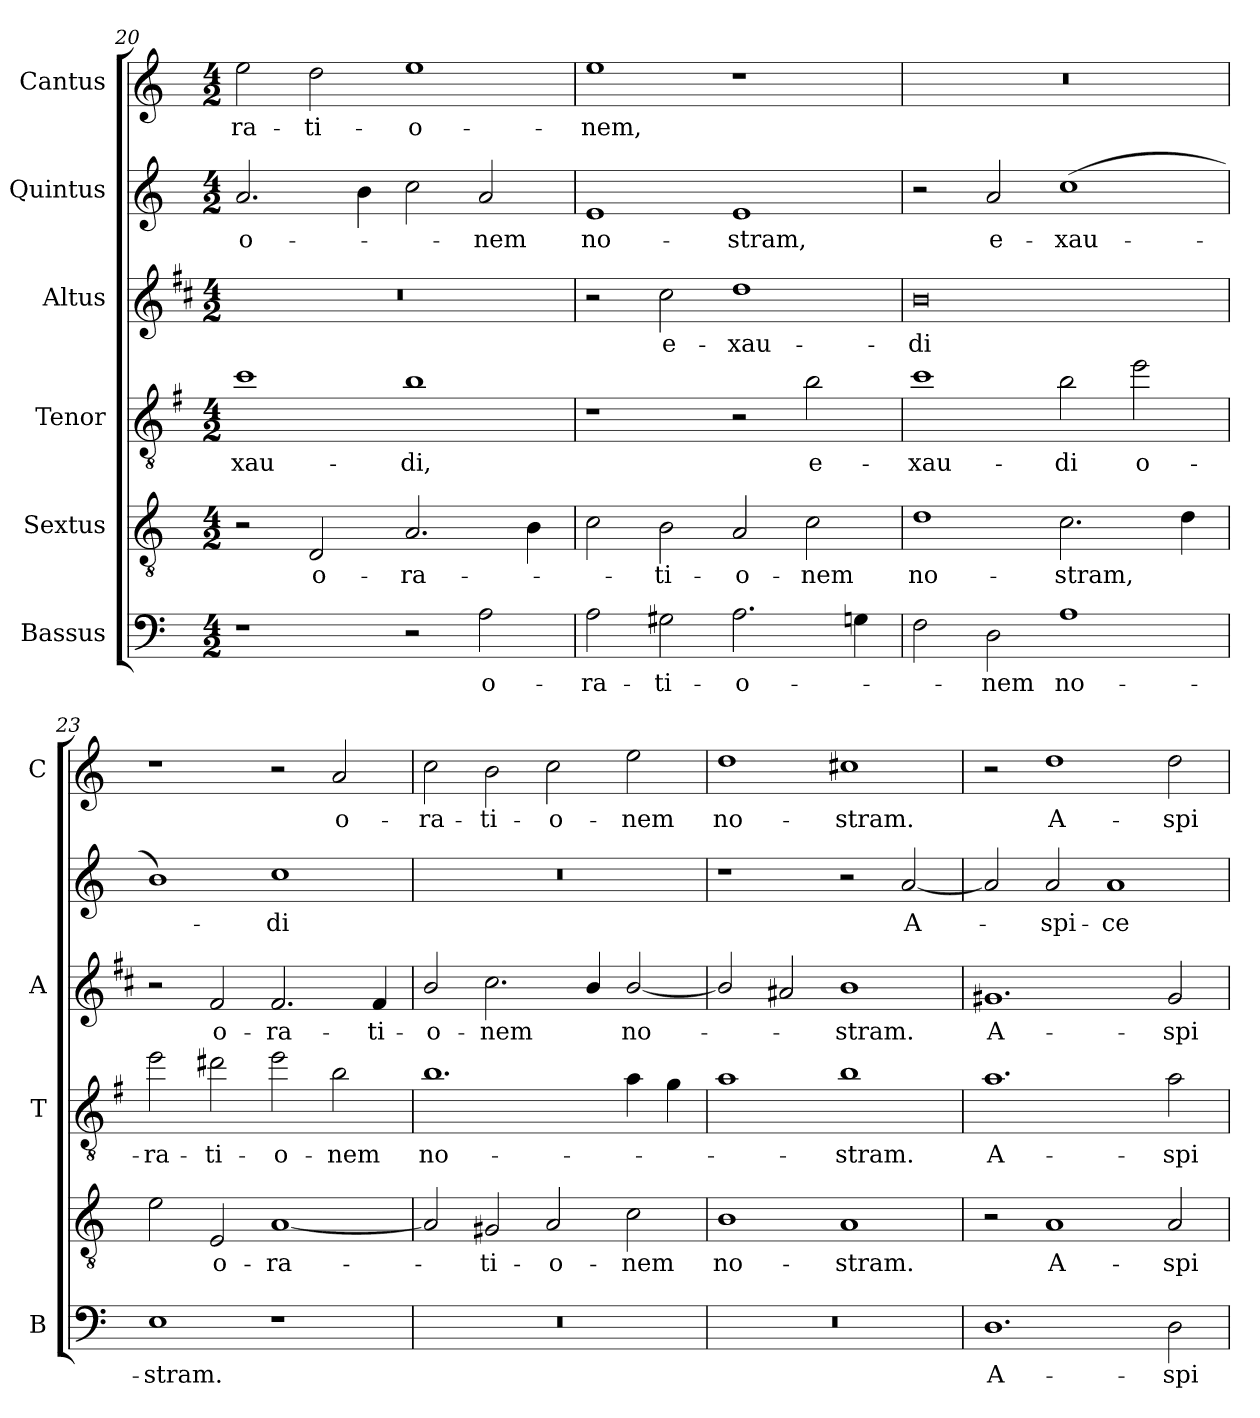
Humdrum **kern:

**kern	**text	**kern	**text	**kern	**text	**kern	**text	**kern	**text	**kern	**text
*part6	*part6	*part5	*part5	*part4	*part4	*part3	*part3	*part2	*part2	*part1	*part1
*staff6	*staff6	*staff5	*staff5	*staff4	*staff4	*staff3	*staff3	*staff2	*staff2	*staff1	*staff1
*I"Bassus	*	*I"Sextus	*	*I"Tenor	*	*I"Altus	*	*I"Quintus	*	*I"Cantus	*
*I'B	*	*	*	*I'T	*	*I'A	*	*	*	*I'C	*
*clefF4	*	*clefGv2	*	*clefGv2	*	*clefG2	*	*clefG2	*	*clefG2	*
*	*	*	*	*ITrd4c7	*	*ITrd1c2	*	*	*	*	*
*k[]	*	*k[]	*	*k[]	*	*k[]	*	*k[]	*	*k[]	*
*C:	*	*C:	*	*C:	*	*C:	*	*C:	*	*C:	*
*M4/2	*	*M4/2	*	*M4/2	*	*M4/2	*	*M4/2	*	*M4/2	*
=20	=20	=20	=20	=20	=20	=20	=20	=20	=20	=20	=20
!	!	!	!	!	!LO:LY:b	!	!	!	!LO:LY:b	!	!LO:LY:b
1r	.	2r	.	1f	-xau-	0r	.	2.a/	-o-	2ee\	-ra-
!	!	!	!LO:LY:b	!	!	!	!	!	!	!	!LO:LY:b
.	.	2D/	o-	.	.	.	.	.	.	2dd\	-ti-
.	.	.	.	.	.	.	.	4b\	.	.	.
!	!	!	!LO:LY:b	!	!LO:LY:b	!	!	!	!	!	!LO:LY:b
2r	.	2.A/	-ra-	1e	-di,	.	.	2cc\	.	1ee	-o-
!	!LO:LY:b	!	!	!	!	!	!	!	!LO:LY:b	!	!
2A\	o-	.	.	.	.	.	.	2a/	-nem	.	.
.	.	4B\	.	.	.	.	.	.	.	.	.
=21	=21	=21	=21	=21	=21	=21	=21	=21	=21	=21	=21
!	!LO:LY:b	!	!	!	!	!	!	!	!LO:LY:b	!	!LO:LY:b
2A\	-ra-	2c\	.	1r	.	2r	.	1e	no-	1ee	-nem,
!	!LO:LY:b	!	!LO:LY:b	!	!	!	!LO:LY:b	!	!	!	!
2G#X\	-ti-	2B\	-ti-	.	.	2b\	e-	.	.	.	.
!	!LO:LY:b	!	!LO:LY:b	!	!	!	!LO:LY:b	!	!LO:LY:b	!	!
2.A\	-o-	2A/	-o-	2r	.	1cc	-xau-	1e	-stram,	1r	.
!	!	!	!LO:LY:b	!	!LO:LY:b	!	!	!	!	!	!
.	.	2c\	-nem	2e\	e-	.	.	.	.	.	.
4Gn\	.	.	.	.	.	.	.	.	.	.	.
=22	=22	=22	=22	=22	=22	=22	=22	=22	=22	=22	=22
!	!	!	!LO:LY:b	!	!LO:LY:b	!	!LO:LY:b	!	!	!	!
2F\	.	1d	no-	1f	-xau-	0a	-di	2r	.	0r	.
!	!LO:LY:b	!	!	!	!	!	!	!	!LO:LY:b	!	!
2D\	-nem	.	.	.	.	.	.	2a/	e-	.	.
!	!LO:LY:b	!	!LO:LY:b	!	!LO:LY:b	!	!	!	!LO:LY:b	!	!
1A	no-	2.c\	-stram,	2e\	-di	.	.	(>1cc	-xau-	.	.
!	!	!	!	!	!LO:LY:b	!	!	!	!	!	!
.	.	.	.	2a\	o-	.	.	.	.	.	.
.	.	4d\	.	.	.	.	.	.	.	.	.
!!LO:LB:g=z
=23	=23	=23	=23	=23	=23	=23	=23	=23	=23	=23	=23
!	!LO:LY:b	!	!	!	!LO:LY:b	!	!	!	!	!	!
1E	-stram.	2e\	.	2a\	-ra-	2r	.	1b)	.	1r	.
!	!	!	!LO:LY:b	!	!LO:LY:b	!	!LO:LY:b	!	!	!	!
.	.	2E/	o-	2g#X\	-ti-	2e/	o-	.	.	.	.
!	!	!	!LO:LY:b	!	!LO:LY:b	!	!LO:LY:b	!	!LO:LY:b	!	!
1r	.	[1A	-ra-	2a\	-o-	2.e/	-ra-	1cc	-di	2r	.
!	!	!	!	!	!LO:LY:b	!	!	!	!	!	!LO:LY:b
.	.	.	.	2e\	-nem	.	.	.	.	2a/	o-
!	!	!	!	!	!	!	!LO:LY:b	!	!	!	!
.	.	.	.	.	.	4e/	-ti-	.	.	.	.
=24	=24	=24	=24	=24	=24	=24	=24	=24	=24	=24	=24
!	!	!	!	!	!LO:LY:b	!	!LO:LY:b	!	!	!	!LO:LY:b
0r	.	2A/]	.	1.e	no-	2a/	-o-	0r	.	2cc\	-ra-
!	!	!	!LO:LY:b	!	!	!	!LO:LY:b	!	!	!	!LO:LY:b
.	.	2G#X/	-ti-	.	.	2.b\	-nem	.	.	2b\	-ti-
!	!	!	!LO:LY:b	!	!	!	!	!	!	!	!LO:LY:b
.	.	2A/	-o-	.	.	.	.	.	.	2cc\	-o-
.	.	.	.	.	.	4a/	.	.	.	.	.
!	!	!	!LO:LY:b	!	!	!	!LO:LY:b	!	!	!	!LO:LY:b
.	.	2c\	-nem	4d\	.	[2a/	no-	.	.	2ee\	-nem
.	.	.	.	4c\	.	.	.	.	.	.	.
=25	=25	=25	=25	=25	=25	=25	=25	=25	=25	=25	=25
!	!	!	!LO:LY:b	!	!	!	!	!	!	!	!LO:LY:b
0r	.	1B	no-	1d	.	2a/]	.	1r	.	1dd	no-
.	.	.	.	.	.	2g#X/	.	.	.	.	.
!	!	!	!LO:LY:b	!	!LO:LY:b	!	!LO:LY:b	!	!	!	!LO:LY:b
.	.	1A	-stram.	1e	-stram.	1a	-stram.	2r	.	1cc#X	-stram.
!	!	!	!	!	!	!	!	!	!LO:LY:b	!	!
.	.	.	.	.	.	.	.	[2a/	A-	.	.
=26	=26	=26	=26	=26	=26	=26	=26	=26	=26	=26	=26
!	!LO:LY:b	!	!	!	!LO:LY:b	!	!LO:LY:b	!	!	!	!
1.D	A-	2r	.	1.d	A-	1.f#X	A-	2a/]	.	2r	.
!	!	!	!LO:LY:b	!	!	!	!	!	!LO:LY:b	!	!LO:LY:b
.	.	1A	A-	.	.	.	.	2a/	-spi-	1dd	A-
!	!	!	!	!	!	!	!	!	!LO:LY:b	!	!
.	.	.	.	.	.	.	.	1a	-ce	.	.
!	!LO:LY:b	!	!LO:LY:b	!	!LO:LY:b	!	!LO:LY:b	!	!	!	!LO:LY:b
2D\	-spi-	2A/	-spi-	2d\	-spi-	2f#/	-spi-	.	.	2dd\	-spi-
=	=	=	=	=	=	=	=	=	=	=	=
*-	*-	*-	*-	*-	*-	*-	*-	*-	*-	*-	*-
